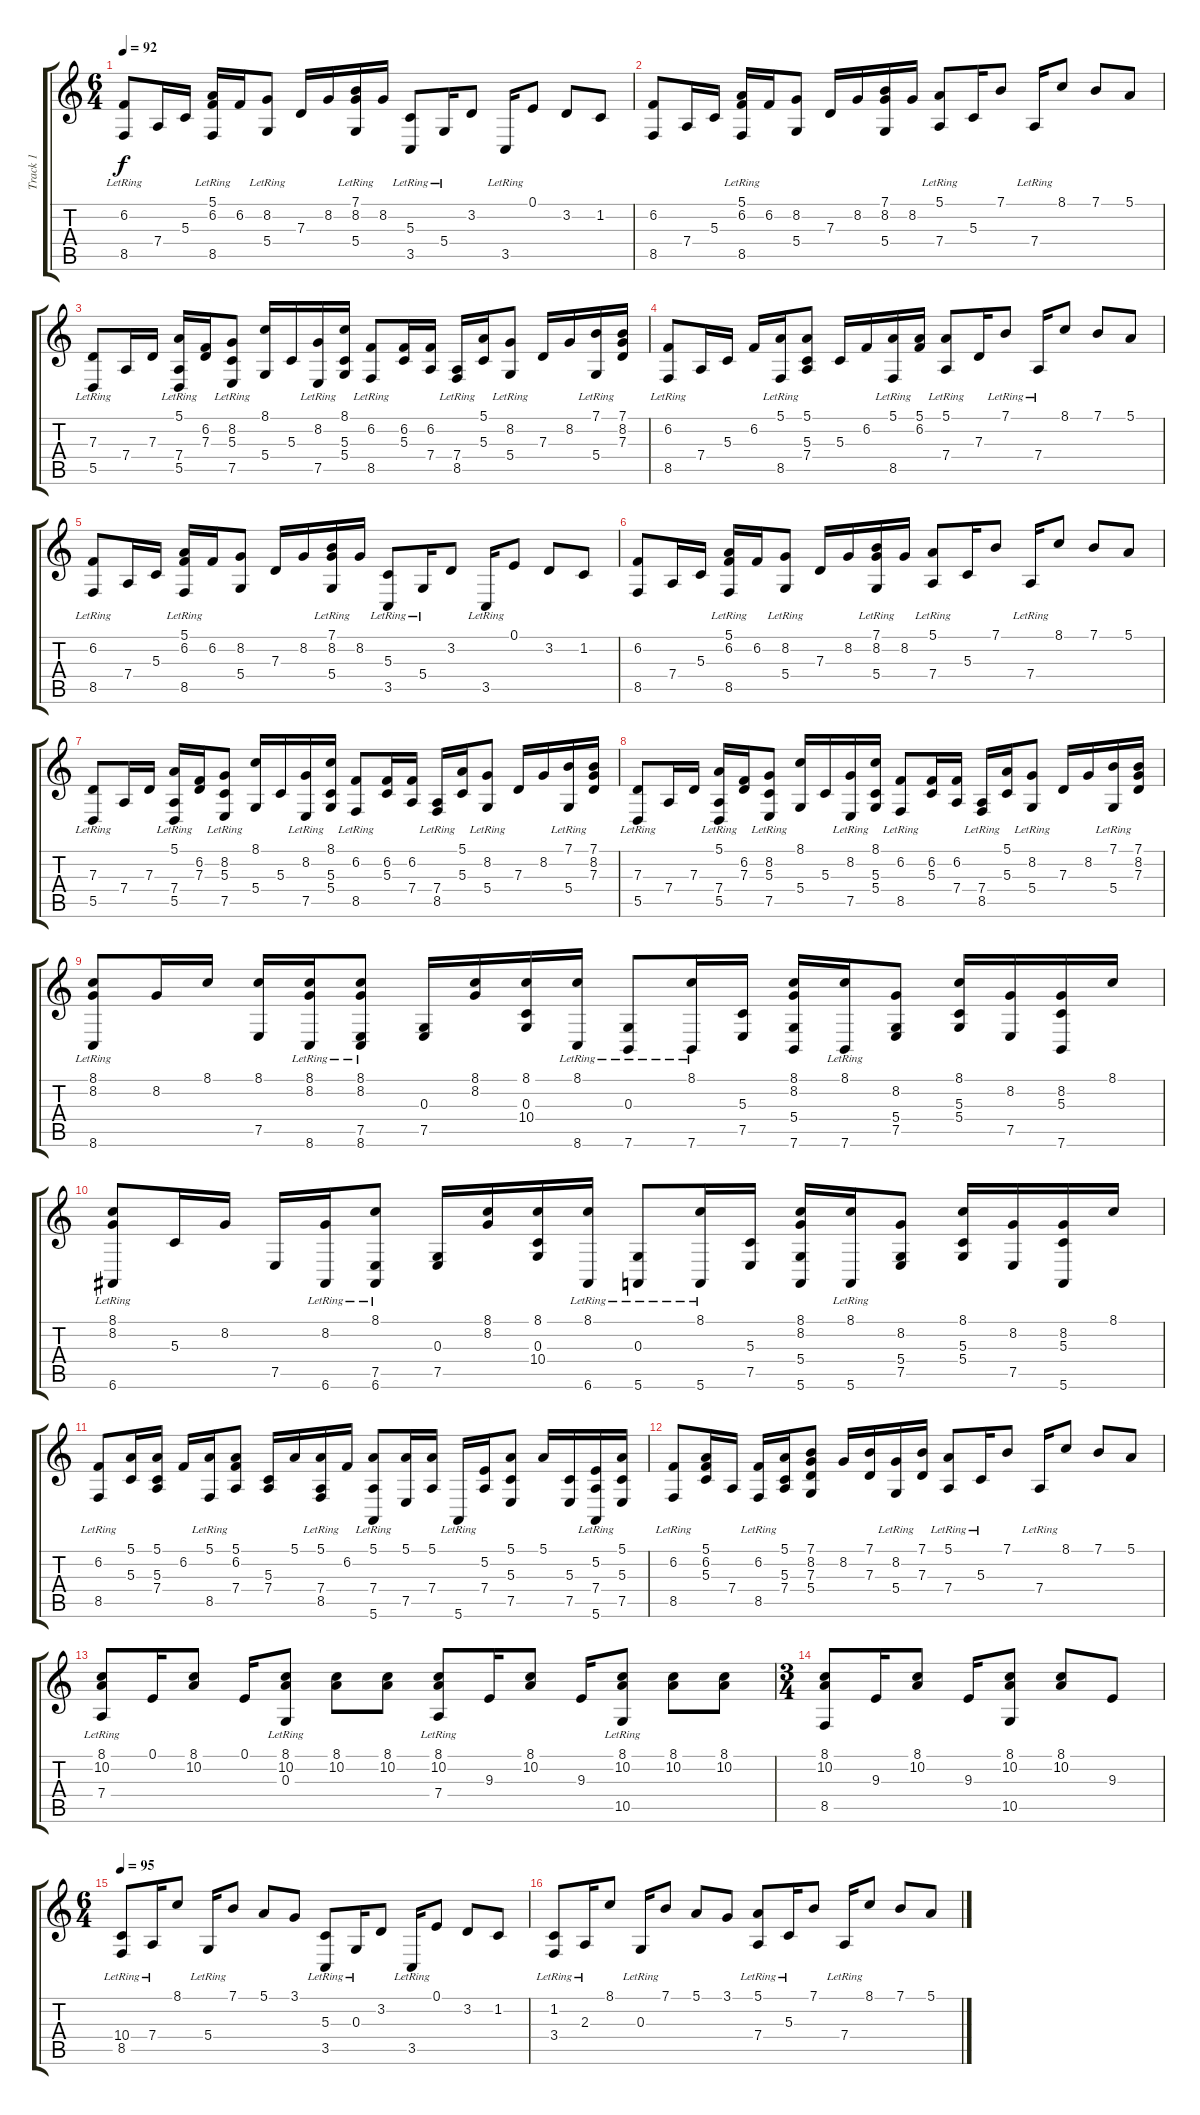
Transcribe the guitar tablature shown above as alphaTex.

\track ("Track 1" "Track 1") {instrument electricgrandpiano}
\staff {score tabs}
\tuning (E4 B3 G3 D3 A2 E2) {hide}
\ts (6 4)
\tempo 92
\clef g2
\ks c
(6.2 8.5{lr}).8{dy f} 7.4.16 5.3.16 (5.1 6.2 8.5{lr}).16 6.2.16 (8.2 5.4{lr}).8 7.3.16 8.2.16 (7.1 8.2 5.4{lr}).16 8.2.16 (5.3{lr} 3.5{lr}).8 5.4{lr}.16 3.2.8 3.5{lr}.16 0.1.8 3.2.8 1.2.8 |
(6.2 8.5).8 7.4.16 5.3.16 (5.1 6.2 8.5{lr}).16 6.2.16 (8.2 5.4).8 7.3.16 8.2.16 (7.1 8.2 5.4).16 8.2.16 (5.1{lr} 7.4{lr}).8 5.3.16 7.1.8 7.4{lr}.16 8.1.8 7.1.8 5.1.8 |
(7.3 5.5{lr}).8 7.4.16 7.3.16 (5.1 7.4 5.5{lr}).16 (6.2 7.3).16 (8.2 5.3 7.5{lr}).8 (8.1 5.4).16 5.3.16 (8.2 7.5{lr}).16 (8.1 5.3 5.4).16 (6.2 8.5{lr}).8 (6.2 5.3).16 (6.2 7.4).16 (7.4 8.5{lr}).16 (5.1 5.3).16 (8.2 5.4{lr}).8 7.3.16 8.2.16 (7.1 5.4{lr}).16 (7.1 8.2 7.3).16 |
(6.2 8.5{lr}).8 7.4.16 5.3.16 6.2.16 (5.1 8.5{lr}).16 (5.1 5.3 7.4).8 5.3.16 6.2.16 (5.1 8.5{lr}).16 (5.1 6.2).16 (5.1{lr} 7.4{lr}).8 7.3.16 7.1{lr}.8 7.4{lr}.16 8.1.8 7.1.8 5.1.8 |
(6.2 8.5{lr}).8 7.4.16 5.3.16 (5.1 6.2 8.5{lr}).16 6.2.16 (8.2 5.4).8 7.3.16 8.2.16 (7.1 8.2 5.4{lr}).16 8.2.16 (5.3{lr} 3.5{lr}).8 5.4{lr}.16 3.2.8 3.5{lr}.16 0.1.8 3.2.8 1.2.8 |
(6.2 8.5).8 7.4.16 5.3.16 (5.1 6.2 8.5{lr}).16 6.2.16 (8.2 5.4{lr}).8 7.3.16 8.2.16 (7.1 8.2 5.4{lr}).16 8.2.16 (5.1{lr} 7.4{lr}).8 5.3.16 7.1.8 7.4{lr}.16 8.1.8 7.1.8 5.1.8 |
(7.3 5.5{lr}).8 7.4.16 7.3.16 (5.1 7.4 5.5{lr}).16 (6.2 7.3).16 (8.2 5.3 7.5{lr}).8 (8.1 5.4).16 5.3.16 (8.2 7.5{lr}).16 (8.1 5.3 5.4).16 (6.2 8.5{lr}).8 (6.2 5.3).16 (6.2 7.4).16 (7.4 8.5{lr}).16 (5.1 5.3).16 (8.2 5.4{lr}).8 7.3.16 8.2.16 (7.1 5.4{lr}).16 (7.1 8.2 7.3).16 |
(7.3 5.5{lr}).8 7.4.16 7.3.16 (5.1 7.4 5.5{lr}).16 (6.2 7.3).16 (8.2 5.3 7.5{lr}).8 (8.1 5.4).16 5.3.16 (8.2 7.5{lr}).16 (8.1 5.3 5.4).16 (6.2 8.5{lr}).8 (6.2 5.3).16 (6.2 7.4).16 (7.4 8.5{lr}).16 (5.1 5.3).16 (8.2 5.4{lr}).8 7.3.16 8.2.16 (7.1 5.4{lr}).16 (7.1 8.2 7.3).16 |
(8.1 8.2 8.6{lr}).8 8.2.16 8.1.16 (8.1 7.5).16 (8.1 8.2 8.6{lr}).16 (8.1 8.2 7.5 8.6{lr}).8 (0.3 7.5).16 (8.1 8.2).16 (8.1 0.3 10.4).16 (8.1 8.6{lr}).16 (0.3{lr} 7.6{lr}).8 (8.1 7.6{lr}).16 (5.3 7.5).16 (8.1 8.2 5.4 7.6).16 (8.1 7.6{lr}).16 (8.2 5.4 7.5).8 (8.1 5.3 5.4).16 (8.2 7.5).16 (8.2 5.3 7.6).16 8.1.16 |
(8.1 8.2 6.6{lr}).8 5.3.16 8.2.16 7.5.16 (8.2 6.6{lr}).16 (8.1 7.5 6.6{lr}).8 (0.3 7.5).16 (8.1 8.2).16 (8.1 0.3 10.4).16 (8.1 6.6{lr}).16 (0.3{lr} 5.6{lr}).8 (8.1 5.6{lr}).16 (5.3 7.5).16 (8.1 8.2 5.4 5.6).16 (8.1 5.6{lr}).16 (8.2 5.4 7.5).8 (8.1 5.3 5.4).16 (8.2 7.5).16 (8.2 5.3 5.6).16 8.1.16 |
(6.2 8.5{lr}).8 (5.1 5.3).16 (5.1 5.3 7.4).16 6.2.16 (5.1 8.5{lr}).16 (5.1 6.2 7.4).8 (5.3 7.4).16 5.1.16 (5.1 7.4 8.5{lr}).16 6.2.16 (5.1 7.4{lr} 5.6{lr}).8 (5.1 7.5).16 (5.1 7.4).16 5.6{lr}.16 (5.2 7.4).16 (5.1 5.3 7.5).8 5.1.16 (5.3 7.5).16 (5.2 7.4 5.6{lr}).16 (5.1 5.3 7.5).16 |
(6.2 8.5{lr}).8 (5.1 6.2 5.3).16 7.4.16 (6.2 8.5{lr}).16 (5.1 5.3 7.4).16 (7.1 8.2 7.3 5.4).8 8.2.16 (7.1 7.3).16 (8.2 5.4{lr}).16 (7.1 7.3).16 (5.1{lr} 7.4{lr}).8 5.3{lr}.16 7.1.8 7.4{lr}.16 8.1.8 7.1.8 5.1.8 |
(8.1 10.2 7.4{lr}).8 0.1.16 (8.1 10.2).8 0.1.16 (8.1 10.2 0.3{lr}).8 (8.1 10.2).8 (8.1 10.2).8 (8.1 10.2 7.4{lr}).8 9.3.16 (8.1 10.2).8 9.3.16 (8.1 10.2 10.5{lr}).8 (8.1 10.2).8 (8.1 10.2).8 |
\ts (3 4)
(8.1 10.2 8.5).8 9.3.16 (8.1 10.2).8 9.3.16 (8.1 10.2 10.5).8 (8.1 10.2).8 9.3.8 |
\ts (6 4)
\tempo 95
(10.4{lr} 8.5{lr}).8 7.4{lr}.16 8.1.8 5.4{lr}.16 7.1.8 5.1.8 3.1.8 (5.3{lr} 3.5{lr}).8 0.3{lr}.16 3.2.8 3.5{lr}.16 0.1.8 3.2.8 1.2.8 |
(1.2{lr} 3.4{lr}).8 2.3{lr}.16 8.1.8 0.3{lr}.16 7.1.8 5.1.8 3.1.8 (5.1 7.4{lr}).8 5.3{lr}.16 7.1.8 7.4{lr}.16 8.1.8 7.1.8 5.1.8
